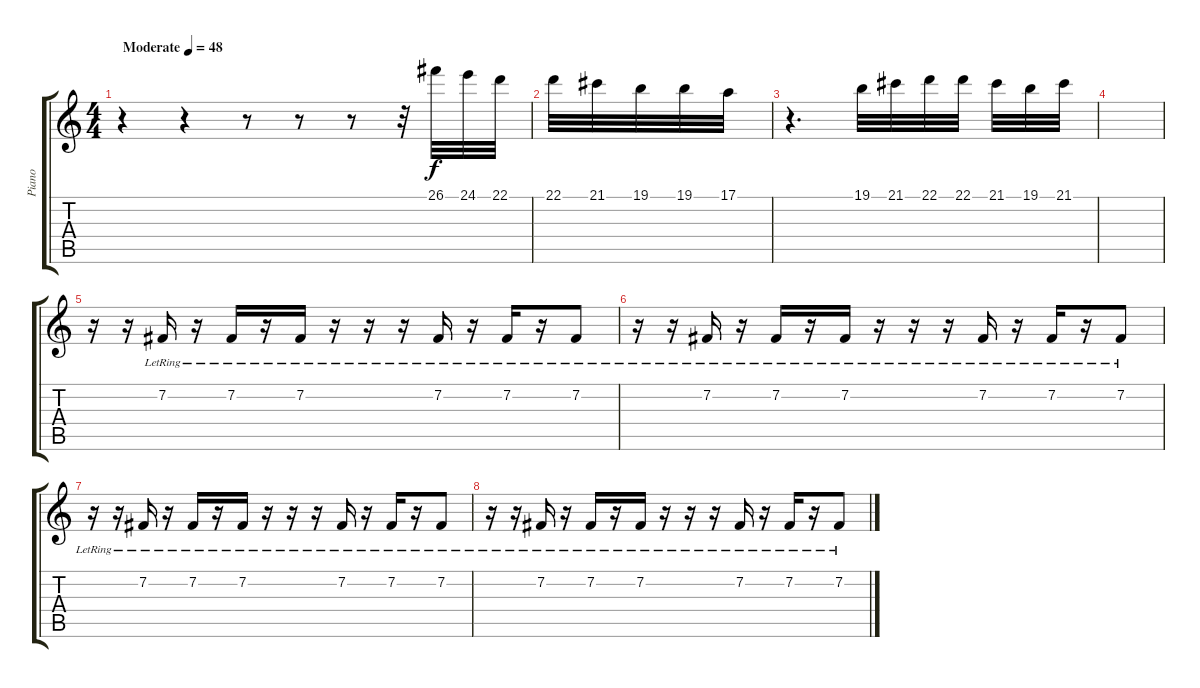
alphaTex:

\track ("Piano" "Piano") {instrument brightacousticpiano}
\staff {score tabs}
\tuning (E4 B3 G3 D3 A2 E2) {hide}
\ts (4 4)
\tempo (48 "Moderate")
\clef g2
\ks c
r.4{dy f instrument brightacousticpiano} r.4 r.8 r.8 r.8 r.32 26.1.32 24.1.32 22.1.32 |
22.1.32 21.1.32 19.1.32 19.1.32 17.1.32 |
r.4{d} 19.1.32 21.1.32 22.1.32 22.1.32 21.1.32 19.1.32 21.1.32 |
|
r.16 r.16 7.2{lr}.16 r.16 7.2{lr}.16 r.16 7.2{lr}.16 r.16 r.16 r.16 7.2{lr}.16 r.16 7.2{lr}.16 r.16 7.2{lr}.8 |
r.16 r.16 7.2{lr}.16 r.16 7.2{lr}.16 r.16 7.2{lr}.16 r.16 r.16 r.16 7.2{lr}.16 r.16 7.2{lr}.16 r.16 7.2{lr}.8 |
r.16 r.16 7.2{lr}.16 r.16 7.2{lr}.16 r.16 7.2{lr}.16 r.16 r.16 r.16 7.2{lr}.16 r.16 7.2{lr}.16 r.16 7.2{lr}.8 |
r.16 r.16 7.2{lr}.16 r.16 7.2{lr}.16 r.16 7.2{lr}.16 r.16 r.16 r.16 7.2{lr}.16 r.16 7.2{lr}.16 r.16 7.2{lr}.8
